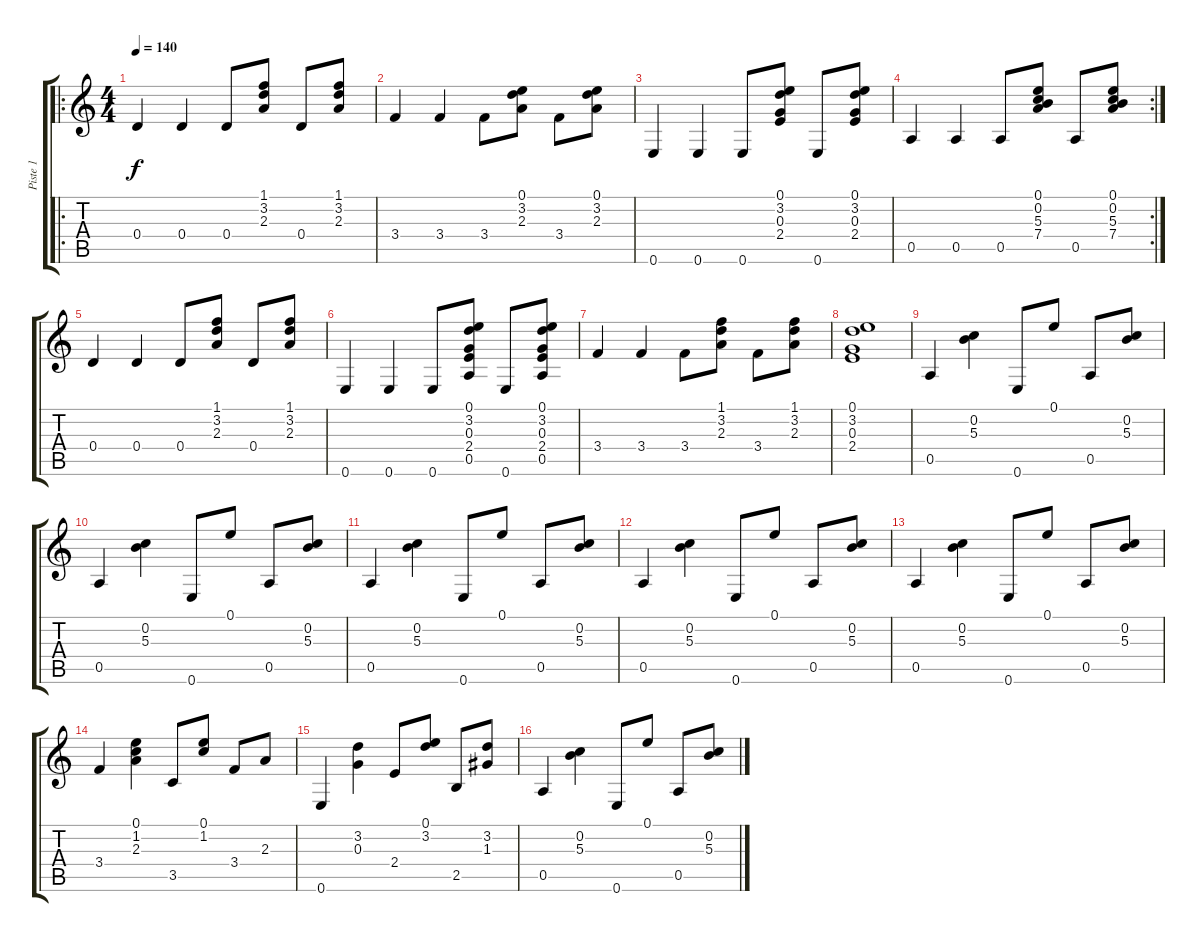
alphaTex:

\track ("Piste 1" "Piste 1") {instrument acousticguitarsteel}
\staff {score tabs}
\tuning (E4 B3 G3 D3 A2 E2) {hide}
\ro
\ts (4 4)
\tempo 140
\clef g2
\ks c
0.4.4{dy f} 0.4.4 0.4.8 (1.1 3.2 2.3).8 0.4.8 (1.1 3.2 2.3).8 |
3.4.4 3.4.4 3.4.8 (0.1 3.2 2.3).8 3.4.8 (0.1 3.2 2.3).8 |
0.6.4 0.6.4 0.6.8 (0.1 3.2 0.3 2.4).8 0.6.8 (0.1 3.2 0.3 2.4).8 |
\rc 2
0.5.4 0.5.4 0.5.8 (0.1 0.2 5.3 7.4).8 0.5.8 (0.1 0.2 5.3 7.4).8 |
0.4.4 0.4.4 0.4.8 (1.1 3.2 2.3).8 0.4.8 (1.1 3.2 2.3).8 |
0.6.4 0.6.4 0.6.8 (0.1 3.2 0.3 2.4 0.5).8 0.6.8 (0.1 3.2 0.3 2.4 0.5).8 |
3.4.4 3.4.4 3.4.8 (1.1 3.2 2.3).8 3.4.8 (1.1 3.2 2.3).8 |
(0.1 3.2 0.3 2.4).1 |
0.5.4 (0.2 5.3).4 0.6.8 0.1.8 0.5.8 (0.2 5.3).8 |
0.5.4 (0.2 5.3).4 0.6.8 0.1.8 0.5.8 (0.2 5.3).8 |
0.5.4 (0.2 5.3).4 0.6.8 0.1.8 0.5.8 (0.2 5.3).8 |
0.5.4 (0.2 5.3).4 0.6.8 0.1.8 0.5.8 (0.2 5.3).8 |
0.5.4 (0.2 5.3).4 0.6.8 0.1.8 0.5.8 (0.2 5.3).8 |
3.4.4 (0.1 1.2 2.3).4 3.5.8 (0.1 1.2).8 3.4.8 2.3.8 |
0.6.4 (3.2 0.3).4 2.4.8 (0.1 3.2).8 2.5.8 (3.2 1.3).8 |
0.5.4 (0.2 5.3).4 0.6.8 0.1.8 0.5.8 (0.2 5.3).8
